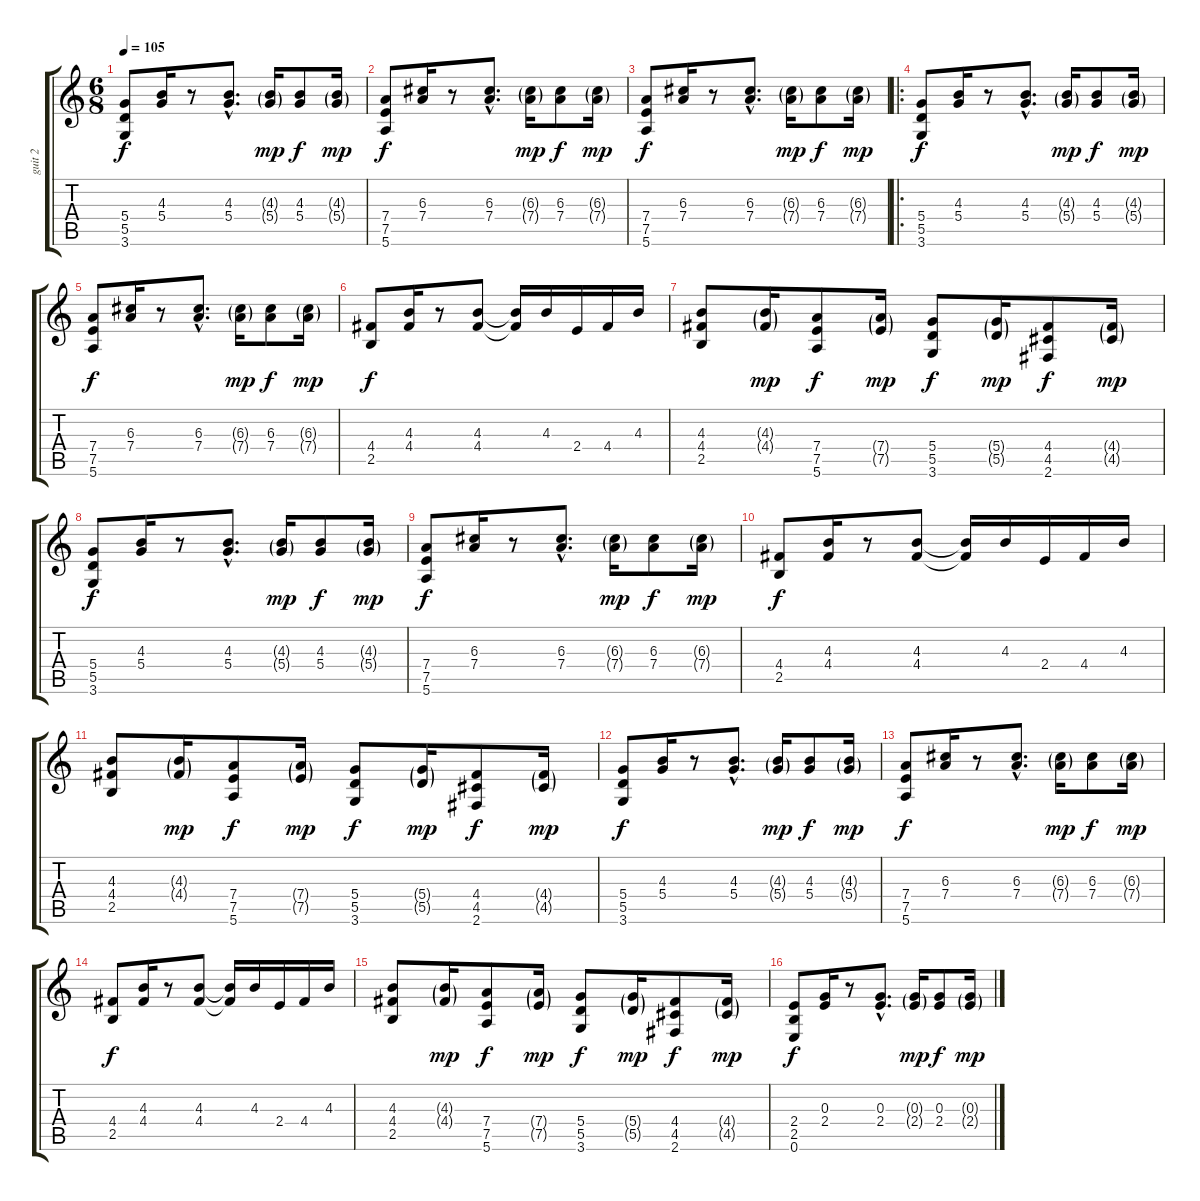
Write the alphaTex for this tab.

\track ("guit 2" "guit 2") {instrument overdrivenguitar}
\staff {score tabs}
\tuning (E4 B3 G3 D3 A2 E2) {hide}
\ts (6 8)
\tempo 105
\clef g2
\ks c
(5.4 5.5 3.6).8{dy f} (4.3 5.4).16 r.8 (4.3{hac} 5.4{hac}).8{d} (4.3{g} 5.4{g}).16{dy mp} (4.3 5.4).8{dy f} (4.3{g} 5.4{g}).16{dy mp} |
(7.4 7.5 5.6).8{dy f} (6.3 7.4).16 r.8 (6.3{hac} 7.4{hac}).8{d} (6.3{g} 7.4{g}).16{dy mp} (6.3 7.4).8{dy f} (6.3{g} 7.4{g}).16{dy mp} |
(7.4 7.5 5.6).8{dy f} (6.3 7.4).16 r.8 (6.3{hac} 7.4{hac}).8{d} (6.3{g} 7.4{g}).16{dy mp} (6.3 7.4).8{dy f} (6.3{g} 7.4{g}).16{dy mp} |
\ro
(5.4 5.5 3.6).8{dy f} (4.3 5.4).16 r.8 (4.3{hac} 5.4{hac}).8{d} (4.3{g} 5.4{g}).16{dy mp} (4.3 5.4).8{dy f} (4.3{g} 5.4{g}).16{dy mp} |
(7.4 7.5 5.6).8{dy f} (6.3 7.4).16 r.8 (6.3{hac} 7.4{hac}).8{d} (6.3{g} 7.4{g}).16{dy mp} (6.3 7.4).8{dy f} (6.3{g} 7.4{g}).16{dy mp} |
(4.4 2.5).8{dy f} (4.3 4.4).16 r.8 (4.3 4.4).8 (4.3{t} 4.4{t}).16 4.3.16 2.4.16 4.4.16 4.3.16 |
(4.3 4.4 2.5).8 (4.3{g} 4.4{g}).16{dy mp} (7.4 7.5 5.6).8{dy f} (7.4{g} 7.5{g}).16{dy mp} (5.4 5.5 3.6).8{dy f} (5.4{g} 5.5{g}).16{dy mp} (4.4 4.5 2.6).8{dy f} (4.4{g} 4.5{g}).16{dy mp} |
(5.4 5.5 3.6).8{dy f} (4.3 5.4).16 r.8 (4.3{hac} 5.4{hac}).8{d} (4.3{g} 5.4{g}).16{dy mp} (4.3 5.4).8{dy f} (4.3{g} 5.4{g}).16{dy mp} |
(7.4 7.5 5.6).8{dy f} (6.3 7.4).16 r.8 (6.3{hac} 7.4{hac}).8{d} (6.3{g} 7.4{g}).16{dy mp} (6.3 7.4).8{dy f} (6.3{g} 7.4{g}).16{dy mp} |
(4.4 2.5).8{dy f} (4.3 4.4).16 r.8 (4.3 4.4).8 (4.3{t} 4.4{t}).16 4.3.16 2.4.16 4.4.16 4.3.16 |
(4.3 4.4 2.5).8 (4.3{g} 4.4{g}).16{dy mp} (7.4 7.5 5.6).8{dy f} (7.4{g} 7.5{g}).16{dy mp} (5.4 5.5 3.6).8{dy f} (5.4{g} 5.5{g}).16{dy mp} (4.4 4.5 2.6).8{dy f} (4.4{g} 4.5{g}).16{dy mp} |
(5.4 5.5 3.6).8{dy f} (4.3 5.4).16 r.8 (4.3{hac} 5.4{hac}).8{d} (4.3{g} 5.4{g}).16{dy mp} (4.3 5.4).8{dy f} (4.3{g} 5.4{g}).16{dy mp} |
(7.4 7.5 5.6).8{dy f} (6.3 7.4).16 r.8 (6.3{hac} 7.4{hac}).8{d} (6.3{g} 7.4{g}).16{dy mp} (6.3 7.4).8{dy f} (6.3{g} 7.4{g}).16{dy mp} |
(4.4 2.5).8{dy f} (4.3 4.4).16 r.8 (4.3 4.4).8 (4.3{t} 4.4{t}).16 4.3.16 2.4.16 4.4.16 4.3.16 |
(4.3 4.4 2.5).8 (4.3{g} 4.4{g}).16{dy mp} (7.4 7.5 5.6).8{dy f} (7.4{g} 7.5{g}).16{dy mp} (5.4 5.5 3.6).8{dy f} (5.4{g} 5.5{g}).16{dy mp} (4.4 4.5 2.6).8{dy f} (4.4{g} 4.5{g}).16{dy mp} |
(2.4 2.5 0.6).8{dy f} (0.3 2.4).16 r.8 (0.3{hac} 2.4{hac}).8{d} (0.3{g} 2.4{g}).16{dy mp} (0.3 2.4).8{dy f} (0.3{g} 2.4{g}).16{dy mp}
